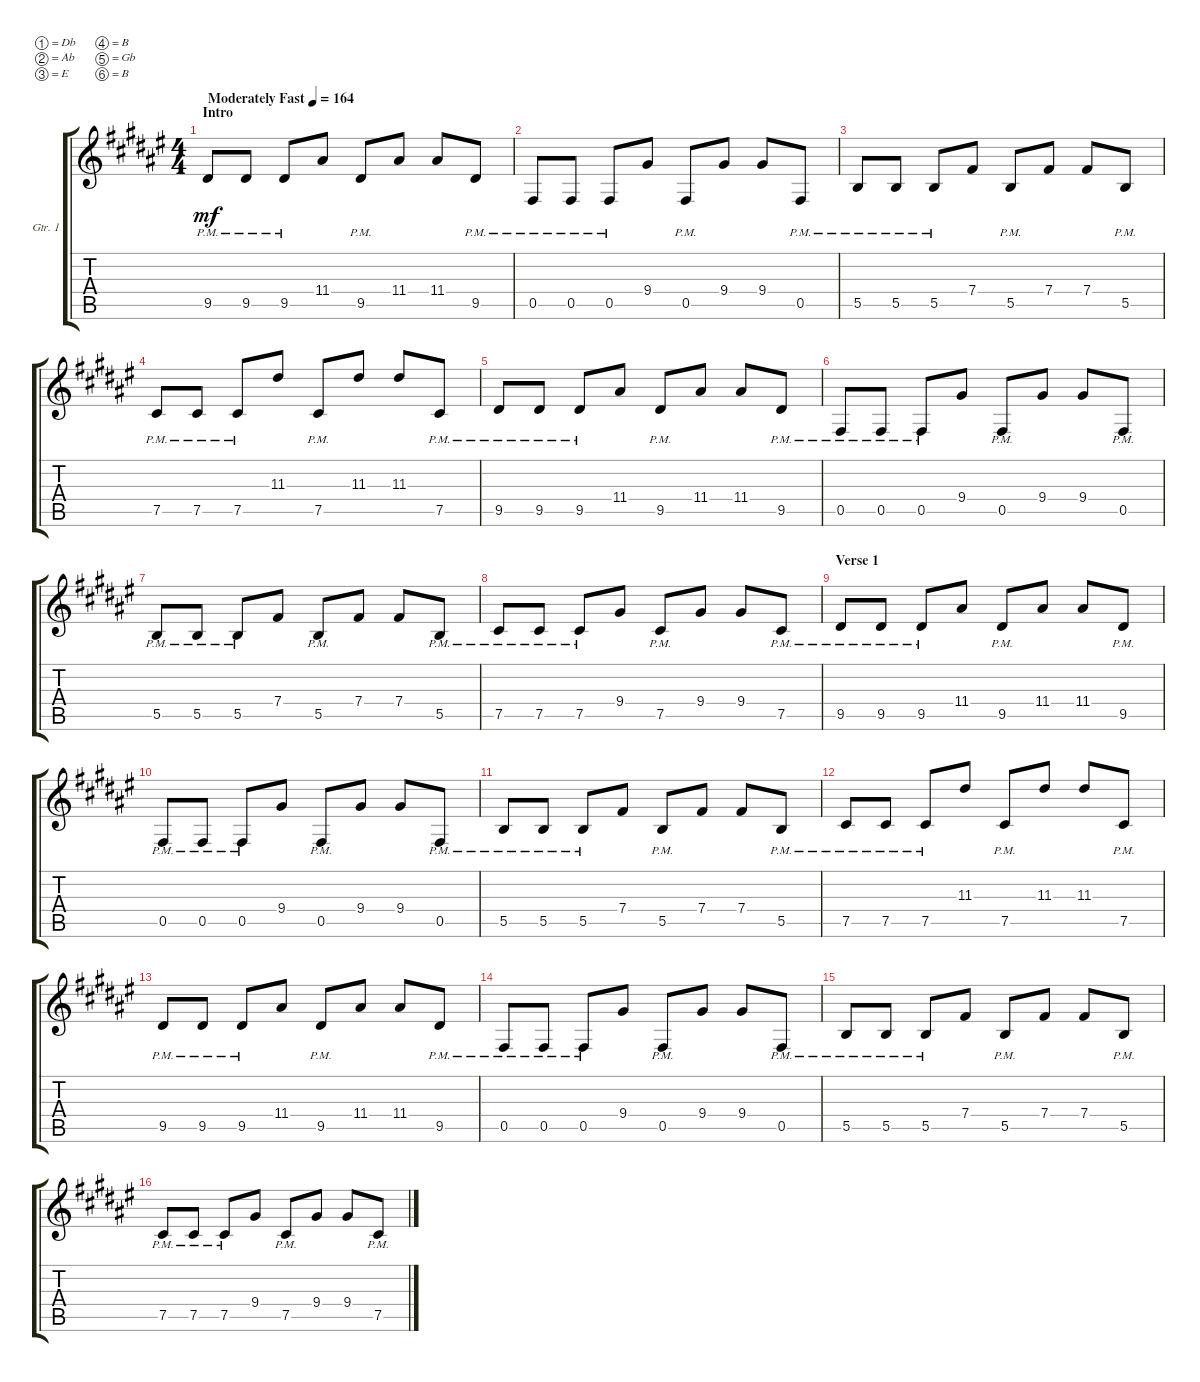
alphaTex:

\defaultSystemsLayout 4
\bracketExtendMode groupsimilarinstruments
\firstSystemTrackNameOrientation horizontal
\otherSystemsTrackNameOrientation horizontal
\track ("Guitar 1" "Gtr. 1") {instrument electricguitarclean}
\staff {score tabs}
\tuning (Db4 Ab3 E3 B2 Gb2 B1)
\ts (4 4)
\section ("" "Intro")
\tempo (164 "Moderately Fast")
\clef g2
\scale
0.565836
\ks f#
9.5{pm}.8{dy mf instrument electricguitarclean} 9.5{pm}.8 9.5{pm}.8 11.4.8 9.5{pm}.8 11.4.8 11.4.8 9.5{pm}.8 |
\scale
0.217082 0.5{pm}.8 0.5{pm}.8 0.5{pm}.8 9.4.8 0.5{pm}.8 9.4.8 9.4.8 0.5{pm}.8 |
\scale
0.217082 5.5{pm}.8 5.5{pm}.8 5.5{pm}.8 7.4.8 5.5{pm}.8 7.4.8 7.4.8 5.5{pm}.8 |
\scale
0.333333 7.5{pm}.8 7.5{pm}.8 7.5{pm}.8 11.3.8 7.5{pm}.8 11.3.8 11.3.8 7.5{pm}.8 |
\scale
0.333333 9.5{pm}.8 9.5{pm}.8 9.5{pm}.8 11.4.8 9.5{pm}.8 11.4.8 11.4.8 9.5{pm}.8 |
\scale
0.333333 0.5{pm}.8 0.5{pm}.8 0.5{pm}.8 9.4.8 0.5{pm}.8 9.4.8 9.4.8 0.5{pm}.8 |
\scale
0.333333 5.5{pm}.8 5.5{pm}.8 5.5{pm}.8 7.4.8 5.5{pm}.8 7.4.8 7.4.8 5.5{pm}.8 |
\scale
0.333333 7.5{pm}.8 7.5{pm}.8 7.5{pm}.8 9.4.8 7.5{pm}.8 9.4.8 9.4.8 7.5{pm}.8 |
\section ("" "Verse 1")
\scale
0.333333 9.5{pm}.8 9.5{pm}.8 9.5{pm}.8 11.4.8 9.5{pm}.8 11.4.8 11.4.8 9.5{pm}.8 |
\scale
0.333333 0.5{pm}.8 0.5{pm}.8 0.5{pm}.8 9.4.8 0.5{pm}.8 9.4.8 9.4.8 0.5{pm}.8 |
\scale
0.333333 5.5{pm}.8 5.5{pm}.8 5.5{pm}.8 7.4.8 5.5{pm}.8 7.4.8 7.4.8 5.5{pm}.8 |
\scale
0.333333 7.5{pm}.8 7.5{pm}.8 7.5{pm}.8 11.3.8 7.5{pm}.8 11.3.8 11.3.8 7.5{pm}.8 |
\scale
0.333333 9.5{pm}.8 9.5{pm}.8 9.5{pm}.8 11.4.8 9.5{pm}.8 11.4.8 11.4.8 9.5{pm}.8 |
\scale
0.333333 0.5{pm}.8 0.5{pm}.8 0.5{pm}.8 9.4.8 0.5{pm}.8 9.4.8 9.4.8 0.5{pm}.8 |
\scale
0.333333 5.5{pm}.8 5.5{pm}.8 5.5{pm}.8 7.4.8 5.5{pm}.8 7.4.8 7.4.8 5.5{pm}.8 |
\scale
0.333333 7.5{pm}.8 7.5{pm}.8 7.5{pm}.8 9.4.8 7.5{pm}.8 9.4.8 9.4.8 7.5{pm}.8
